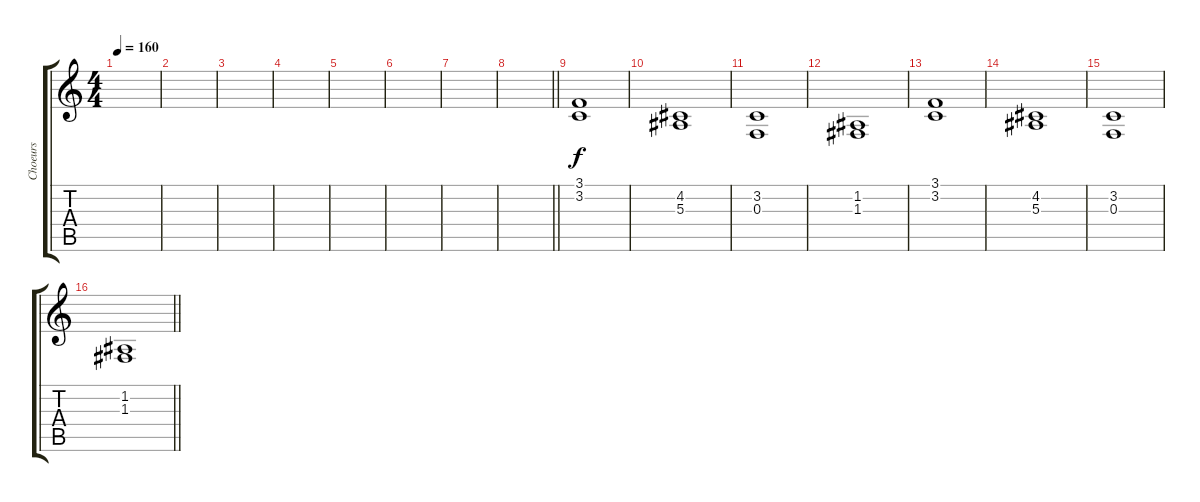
\track ("Choeurs" "Choeurs") {instrument choiraahs}
\staff {score tabs}
\tuning (D4 A3 F3 C3 G2 D2) {hide}
\ts (4 4)
\tempo 160
\clef g2
\ks c
|
|
|
|
|
|
|
\barLineRight lightlight
|
(3.1 3.2).1 |
(4.2 5.3).1 |
(3.2 0.3).1 |
(1.2 1.3).1 |
(3.1 3.2).1 |
(4.2 5.3).1 |
(3.2 0.3).1 |
\barLineRight lightlight
(1.2 1.3).1
